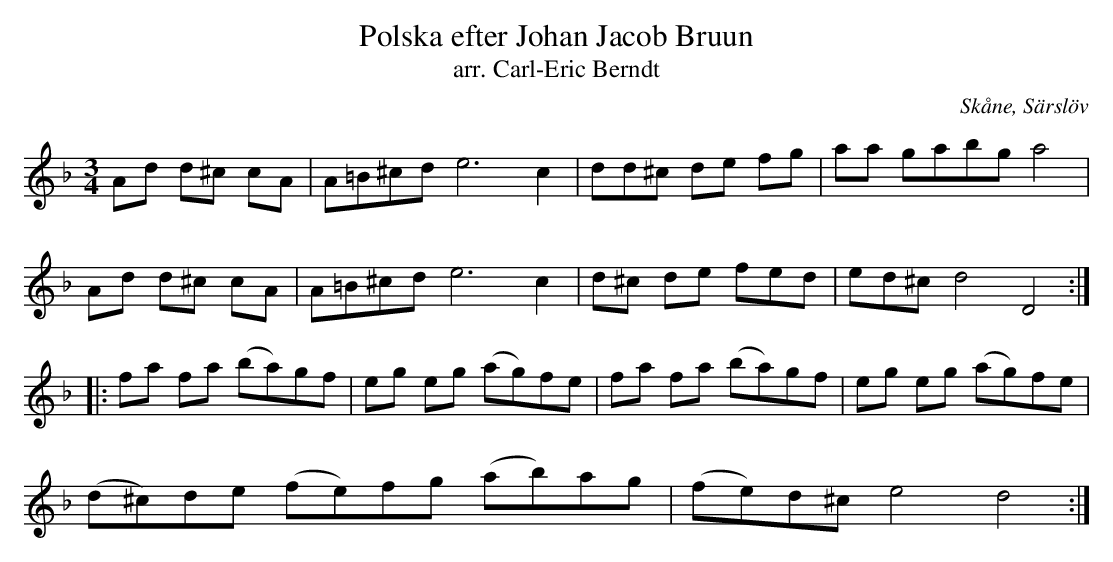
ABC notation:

X:1
T:Polska efter Johan Jacob Bruun
T:arr. Carl-Eric Berndt
O:Skåne, Särslöv
M:3/4
L:1/8
K:Dm
V:1
Ad d^c cA | A=B^cd e4>c4 | dd^c de fg | aa gabg a4 |
Ad d^c cA | A=B^cd e4>c4 | d^c de fed | ed^c d4 D4 ::
fa fa (ba)gf | eg eg (ag)fe | fa fa (ba)gf | eg eg (ag)fe |
(d^c)de (fe)fg (ab)ag | (fe)d^c e4 d4 :|
V:2
V:3
